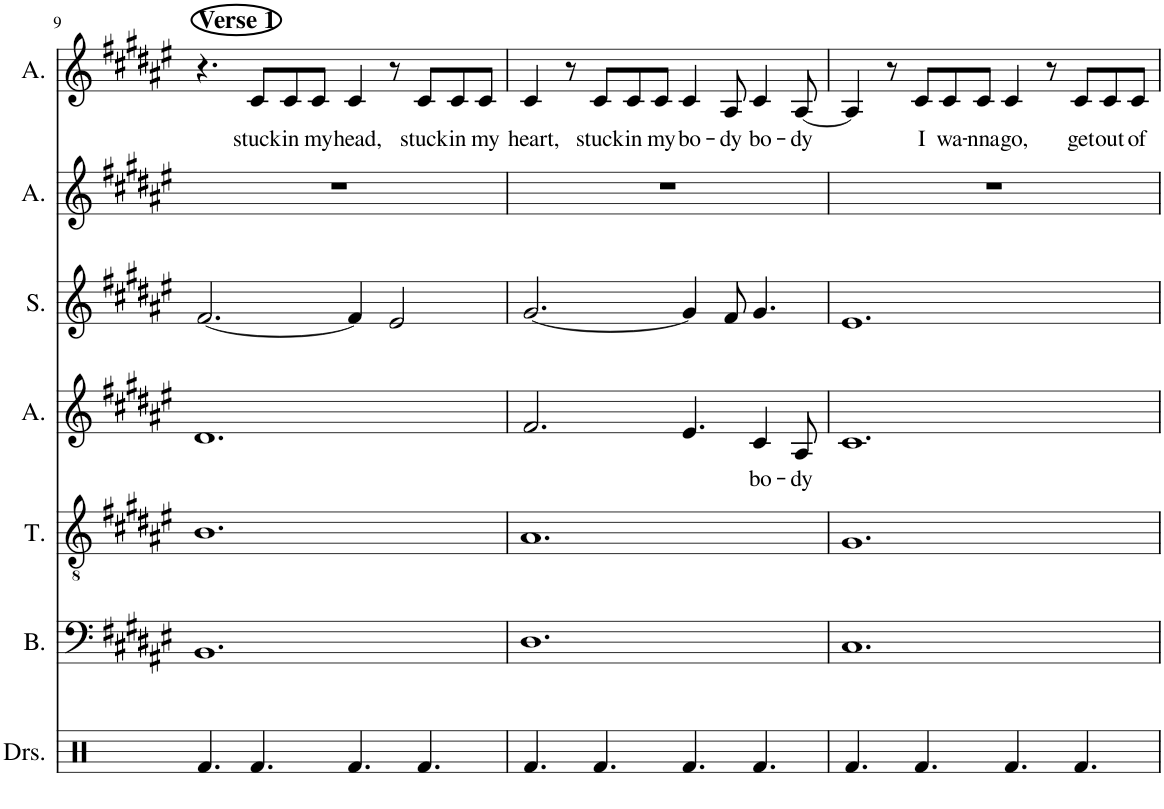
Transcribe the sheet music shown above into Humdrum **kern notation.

**kern	**kern	**kern	**kern	**text	**kern	**kern	**kern	**text
*part7	*part6	*part5	*part4	*part4	*part3	*part2	*part1	*part1
*staff7	*staff6	*staff5	*staff4	*staff4	*staff3	*staff2	*staff1	*staff1
*I"Drumset	*I"Bass	*I"Tenor	*I"Alto	*	*I"Soprano	*I"Alto	*I"Alto	*
*I'Drs.	*I'B.	*I'T.	*I'A.	*	*I'S.	*I'A.	*I'A.	*
!!LO:PB:g=z
*clefX	*clefF4	*clefGv2	*clefG2	*	*clefG2	*clefG2	*clefG2	*
*k[]	*k[f#c#g#d#a#e#]	*k[f#c#g#d#a#e#]	*k[f#c#g#d#a#e#]	*	*k[f#c#g#d#a#e#]	*k[f#c#g#d#a#e#]	*k[f#c#g#d#a#e#]	*
*M12/8	*M12/8	*M12/8	*M12/8	*	*M12/8	*M12/8	*M12/8	*
=9	=9	=9	=9	=9	=9	=9	=9	=9
!	!	!	!	!	!	!	!LO:TX:a:B:t=Verse 1	!
4.Rf/	1.BB	1.B	1.d#	.	[2.f#/	1.r	4.r	.
!	!	!	!	!	!	!	!	!LO:LY:b
4.Rf/	.	.	.	.	.	.	8c#/L	stuck
!	!	!	!	!	!	!	!	!LO:LY:b
.	.	.	.	.	.	.	8c#/	in
!	!	!	!	!	!	!	!	!LO:LY:b
.	.	.	.	.	.	.	8c#/J	my
!	!	!	!	!	!	!	!	!LO:LY:b
4.Rf/	.	.	.	.	4f#/]	.	4c#/	head,
.	.	.	.	.	2e#/	.	8r	.
!	!	!	!	!	!	!	!	!LO:LY:b
4.Rf/	.	.	.	.	.	.	8c#/L	stuck
!	!	!	!	!	!	!	!	!LO:LY:b
.	.	.	.	.	.	.	8c#/	in
!	!	!	!	!	!	!	!	!LO:LY:b
.	.	.	.	.	.	.	8c#/J	my
=10	=10	=10	=10	=10	=10	=10	=10	=10
!	!	!	!	!	!	!	!	!LO:LY:b
4.Rf/	1.D#	1.A#	2.f#/	.	[2.g#/	1.r	4c#/	heart,
.	.	.	.	.	.	.	8r	.
!	!	!	!	!	!	!	!	!LO:LY:b
4.Rf/	.	.	.	.	.	.	8c#/L	stuck
!	!	!	!	!	!	!	!	!LO:LY:b
.	.	.	.	.	.	.	8c#/	in
!	!	!	!	!	!	!	!	!LO:LY:b
.	.	.	.	.	.	.	8c#/J	my
!	!	!	!	!	!	!	!	!LO:LY:b
4.Rf/	.	.	4.e#/	.	4g#/]	.	4c#/	bo-
!	!	!	!	!	!	!	!	!LO:LY:b
.	.	.	.	.	8f#/	.	8A#/	-dy
!	!	!	!	!LO:LY:b	!	!	!	!LO:LY:b
4.Rf/	.	.	4c#/	bo-	4.g#/	.	4c#/	bo-
!	!	!	!	!LO:LY:b	!	!	!	!LO:LY:b
.	.	.	8A#/	-dy	.	.	[8A#/	-dy
=11	=11	=11	=11	=11	=11	=11	=11	=11
4.Rf/	1.C#	1.G#	1.c#	.	1.e#	1.r	4A#/]	.
.	.	.	.	.	.	.	8r	.
!	!	!	!	!	!	!	!	!LO:LY:b
4.Rf/	.	.	.	.	.	.	8c#/L	I
!	!	!	!	!	!	!	!	!LO:LY:b
.	.	.	.	.	.	.	8c#/	wa-
!	!	!	!	!	!	!	!	!LO:LY:b
.	.	.	.	.	.	.	8c#/J	-nna
!	!	!	!	!	!	!	!	!LO:LY:b
4.Rf/	.	.	.	.	.	.	4c#/	go,
.	.	.	.	.	.	.	8r	.
!	!	!	!	!	!	!	!	!LO:LY:b
4.Rf/	.	.	.	.	.	.	8c#/L	get
!	!	!	!	!	!	!	!	!LO:LY:b
.	.	.	.	.	.	.	8c#/	out
!	!	!	!	!	!	!	!	!LO:LY:b
.	.	.	.	.	.	.	8c#/J	of
=	=	=	=	=	=	=	=	=
*-	*-	*-	*-	*-	*-	*-	*-	*-
